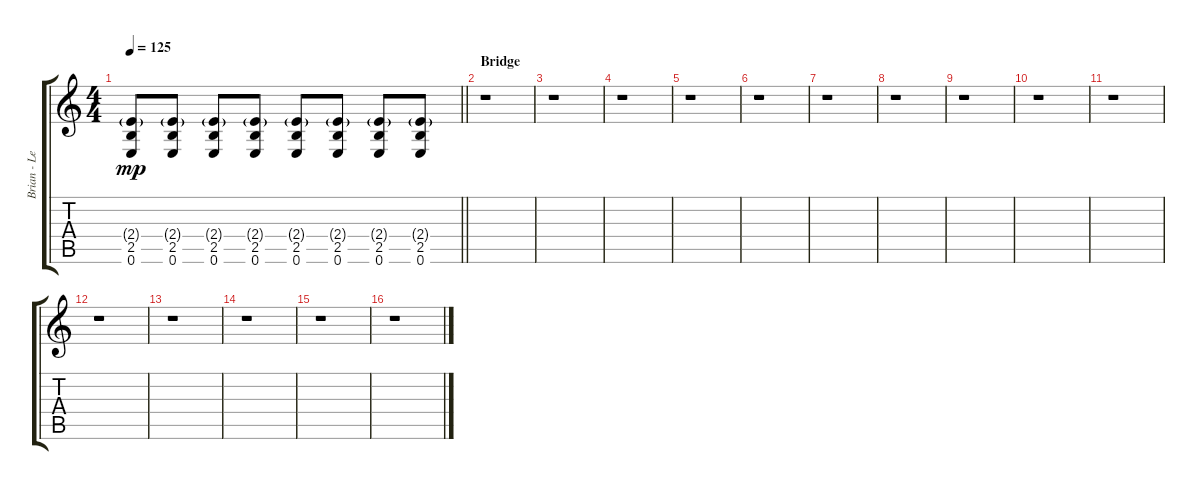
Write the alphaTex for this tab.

\track ("Brian - Lead Guitar" "Brian - Le") {instrument electricguitarjazz}
\staff {score tabs}
\tuning (E4 B3 G3 D3 A2 E2) {hide}
\ts (4 4)
\tempo 125
\clef g2
\barLineRight lightlight
\ks c
(2.4{g} 2.5 0.6).8{dy mp} (2.4{g} 2.5 0.6).8 (2.4{g} 2.5 0.6).8 (2.4{g} 2.5 0.6).8 (2.4{g} 2.5 0.6).8 (2.4{g} 2.5 0.6).8 (2.4{g} 2.5 0.6).8 (2.4{g} 2.5 0.6).8 |
\section ("" "Bridge")
r.1 |
r.1 |
r.1 |
r.1 |
r.1 |
r.1 |
r.1 |
r.1 |
r.1 |
r.1 |
r.1 |
r.1 |
r.1 |
r.1 |
r.1
